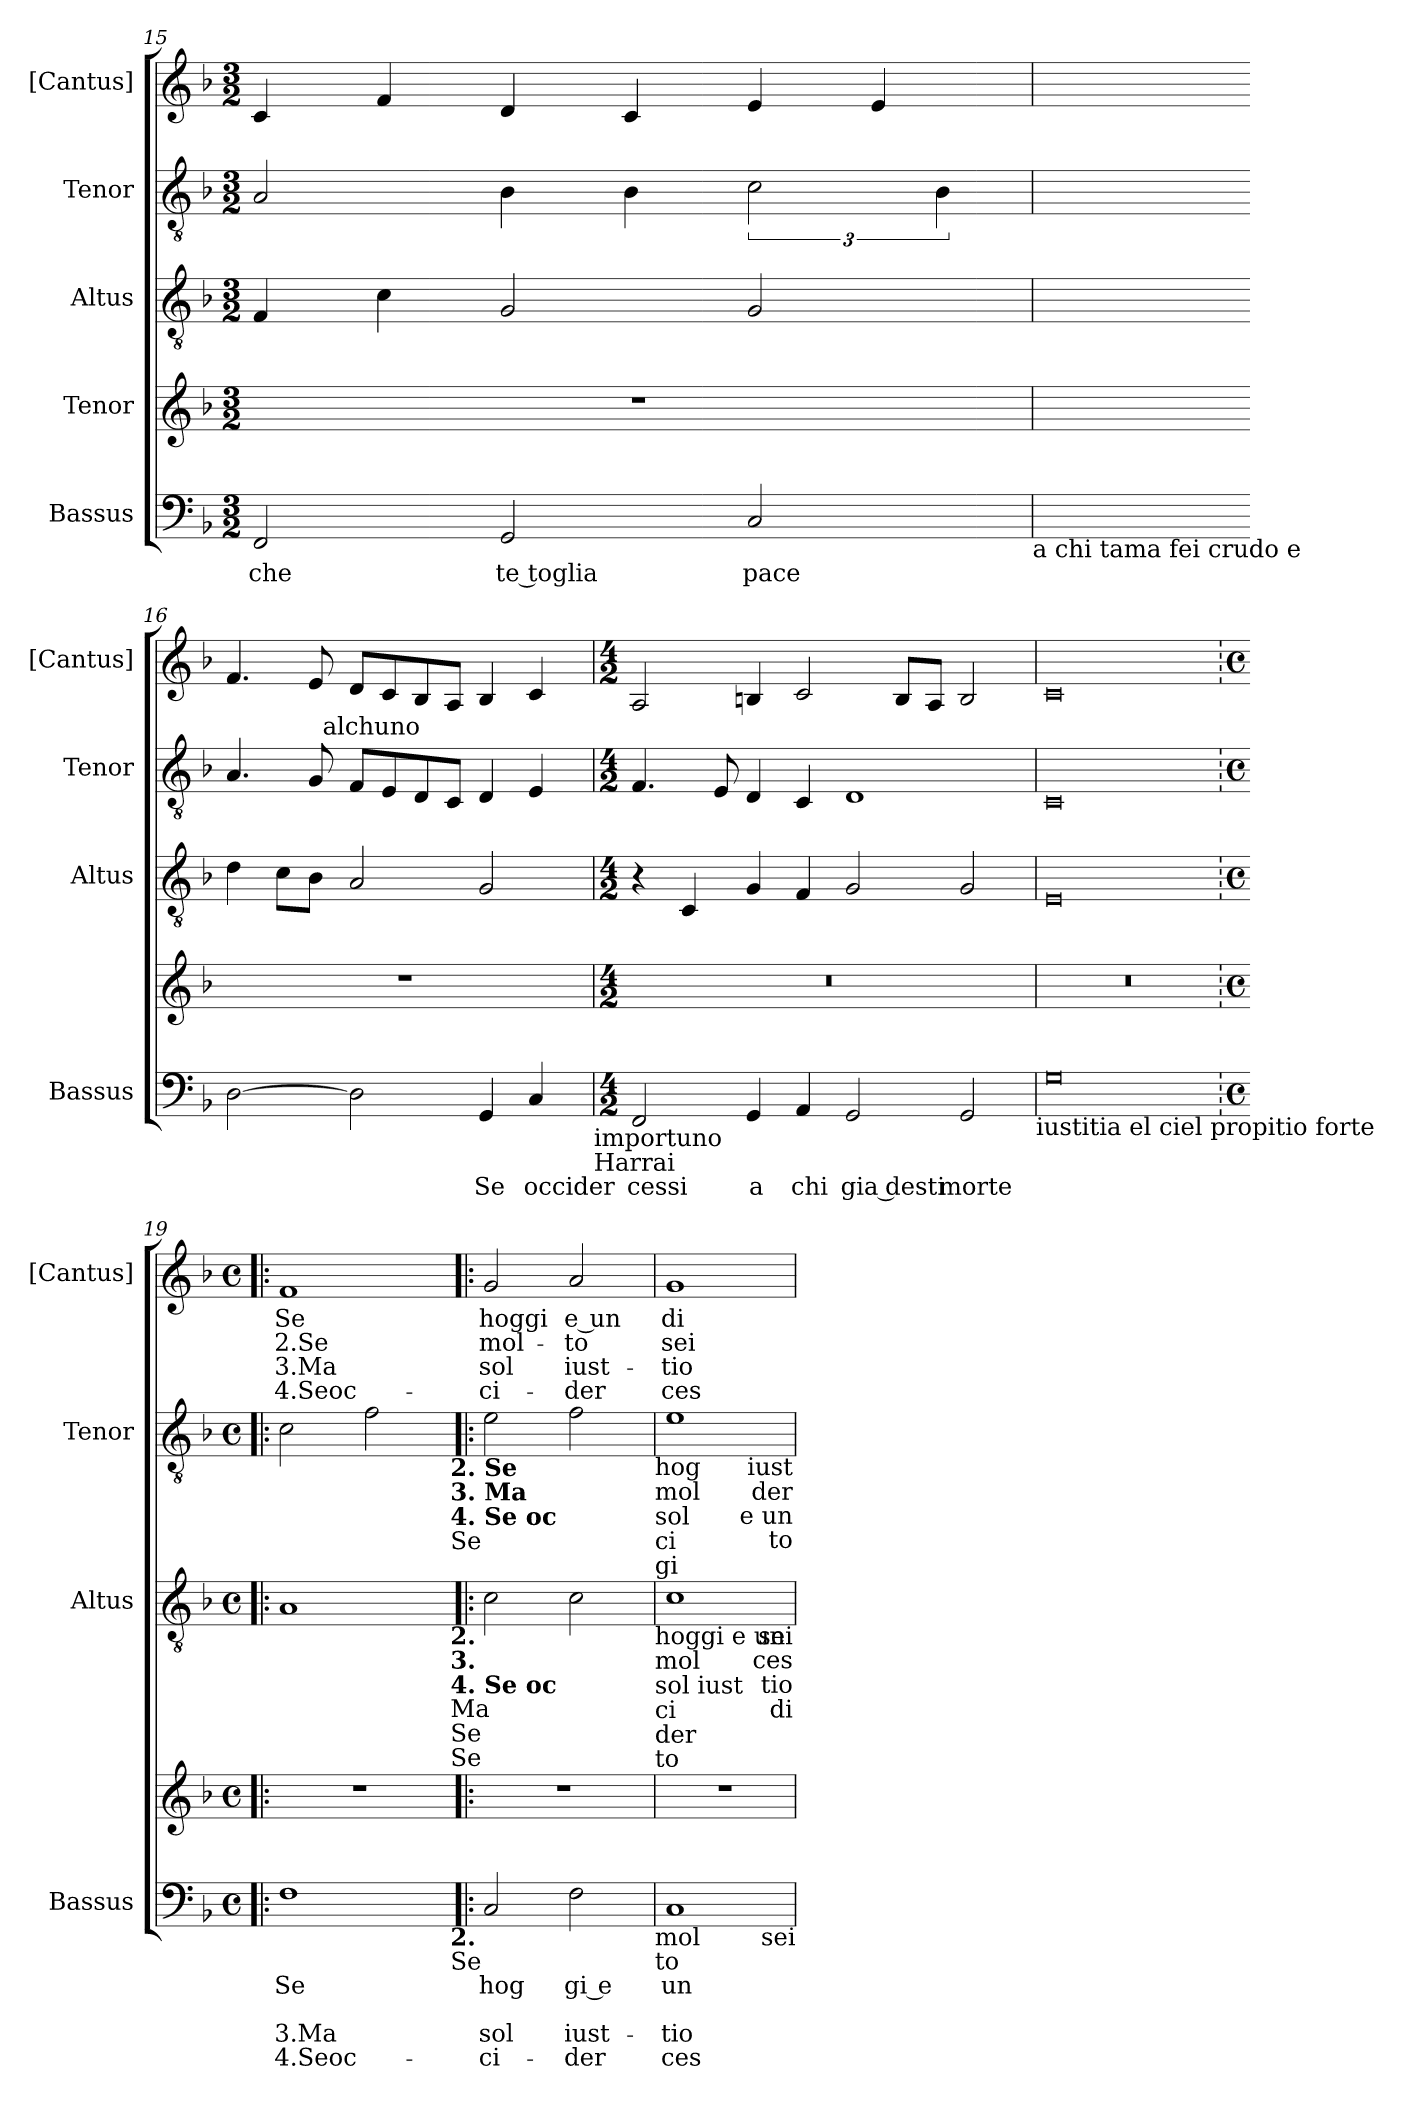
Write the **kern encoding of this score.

**kern	**text	**text	**text	**text	**kern	**kern	**kern	**kern	**text	**text	**text	**text
*part5	*part5	*part5	*part5	*part5	*part4	*part3	*part2	*part1	*part1	*part1	*part1	*part1
*staff5	*staff5	*staff5	*staff5	*staff5	*staff4	*staff3	*staff2	*staff1	*staff1	*staff1	*staff1	*staff1
*I"Bassus	*	*	*	*	*I"Tenor	*I"Altus	*I"Tenor	*I"[Cantus]	*	*	*	*
*I'Bassus	*	*	*	*	*	*I'Altus	*I'Tenor	*I'[Cantus]	*	*	*	*
*clefF4	*	*	*	*	*clefG2	*clefGv2	*clefGv2	*clefG2	*	*	*	*
*k[b-]	*	*	*	*	*k[b-]	*k[b-]	*k[b-]	*k[b-]	*	*	*	*
*F:	*	*	*	*	*F:	*F:	*F:	*F:	*	*	*	*
*M3/2	*	*	*	*	*M3/2	*M3/2	*M3/2	*M3/2	*	*	*	*
=15	=15	=15	=15	=15	=15	=15	=15	=15	=15	=15	=15	=15
!	!LO:LY:b	!	!	!	!	!	!	!	!	!	!	!
2FF/	che	.	.	.	1.r	4F/	2A/	4c/	.	.	.	.
.	.	.	.	.	.	4c\	.	4f/	.	.	.	.
!	!LO:LY:b	!	!	!	!	!	!	!	!	!	!	!
2GG/	te toglia	.	.	.	.	2G/	4B-\	4d/	.	.	.	.
.	.	.	.	.	.	.	4B-\	4c/	.	.	.	.
!	!LO:LY:b	!	!	!	!	!	!	!	!	!	!	!
2C/	pace	.	.	.	.	2G/	3c\	4e/	.	.	.	.
.	.	.	.	.	.	.	.	4e/	.	.	.	.
.	.	.	.	.	.	.	6B-\	.	.	.	.	.
!LO:TX:b:t=a chi tama fei crudo e	!	!	!	!	!	!	!	!	!	!	!	!
=16	=16	=16	=16	=16	=16	=16	=16	=16	=16	=16	=16	=16
*	*	*	*	*	*	*	*^	*	*	*	*	*
[>2D\	.	.	.	.	1.r	4d\	4.A/	4ryy	4.f/	.	.	.	.
.	.	.	.	.	.	8c\L	.	8ryy	.	.	.	.	.
.	.	.	.	.	.	8B-\J	8G/	32ryy	8e/	.	.	.	.
!	!	!	!	!	!	!	!	!LO:TX:a:t=alchuno	!	!	!	!	!
.	.	.	.	.	.	.	.	1ryy	.	.	.	.	.
2D\]	.	.	.	.	.	2A/	8F/L	.	8d/L	.	.	.	.
.	.	.	.	.	.	.	8E/	.	8c/	.	.	.	.
.	.	.	.	.	.	.	8D/	.	8B-/	.	.	.	.
.	.	.	.	.	.	.	8C/J	.	8A/J	.	.	.	.
!	!LO:LY:b	!	!	!	!	!	!	!	!	!	!	!	!
4GG/	Se	.	.	.	.	2G/	4D/	.	4B-/	.	.	.	.
!	!LO:LY:b	!	!	!	!	!	!	!	!	!	!	!	!
4C/	occider	.	.	.	.	.	4E/	.	4c/	.	.	.	.
.	.	.	.	.	.	.	.	16.ryy	.	.	.	.	.
!LO:TX:b:t=importuno	!	!	!	!	!	!	!	!	!	!	!	!	!
!LO:TX:b:t=Harrai	!	!	!	!	!	!	!	!	!	!	!	!	!
*	*	*	*	*	*	*	*v	*v	*	*	*	*	*
=17	=17	=17	=17	=17	=17	=17	=17	=17	=17	=17	=17	=17
*M4/2	*	*	*	*	*M4/2	*M4/2	*M4/2	*M4/2	*	*	*	*
*	*	*	*	*	*	*	*^	*	*	*	*	*
!	!LO:LY:b	!	!	!	!	!	!	!	!	!	!	!	!
*	*	*	*	*	*	*	*v	*v	*	*	*	*	*
2FF/	cessi	.	.	.	0r	4r	4.F/	2A/	.	.	.	.
.	.	.	.	.	.	4C/	.	.	.	.	.	.
.	.	.	.	.	.	.	8E/	.	.	.	.	.
!	!LO:LY:b:rj	!	!	!	!	!	!	!	!	!	!	!
4GG/	a	.	.	.	.	4G/	4D/	4B/	.	.	.	.
!	!LO:LY:b	!	!	!	!	!	!	!	!	!	!	!
4AA/	chi	.	.	.	.	4F/	4C/	2c/	.	.	.	.
!	!LO:LY:b	!	!	!	!	!	!	!	!	!	!	!
2GG/	gia desti	.	.	.	.	2G/	1D	.	.	.	.	.
.	.	.	.	.	.	.	.	8B/L	.	.	.	.
.	.	.	.	.	.	.	.	8A/J	.	.	.	.
!	!LO:LY:b	!	!	!	!	!	!	!	!	!	!	!
2GG/	morte	.	.	.	.	2G/	.	2B/	.	.	.	.
!LO:TX:b:t=iustitia el ciel propitio forte	!	!	!	!	!	!	!	!	!	!	!	!
=18	=18	=18	=18	=18	=18	=18	=18	=18	=18	=18	=18	=18
0G	.	.	.	.	0r	0E	0C	0c	.	.	.	.
!!LO:PB:g=z
=19!:	=19!:	=19!:	=19!:	=19!:	=19!:	=19!:	=19!:	=19!:	=19!:	=19!:	=19!:	=19!:
*M4/4	*	*	*	*	*M4/4	*M4/4	*M4/4	*M4/4	*	*	*	*
*met(c)	*	*	*	*	*met(c)	*met(c)	*met(c)	*met(c)	*	*	*	*
!	!LO:LY:b	!	!LO:LY:b	!LO:LY:b	!	!	!	!	!LO:LY:b	!LO:LY:b	!LO:LY:b	!LO:LY:b
1F	Se	.	3.Ma	4.Seoc-	1r	1A	2c\	1f	Se	2.Se	3.Ma	4.Seoc-
.	.	.	.	.	.	.	2f\	.	.	.	.	.
!	!	!	!	!	!	!	!LO:TX:b:B:t=2. Se	!	!	!	!	!
!	!	!	!	!	!	!	!LO:TX:b:B:t=3. Ma	!	!	!	!	!
!	!	!	!	!	!	!	!LO:TX:b:B:t=4. Se oc	!	!	!	!	!
!	!	!	!	!	!	!	!LO:TX:b:t=Se	!	!	!	!	!
!	!	!	!	!	!	!LO:TX:b:B:t=2.	!	!	!	!	!	!
!	!	!	!	!	!	!LO:TX:b:B:t=3.	!	!	!	!	!	!
!	!	!	!	!	!	!LO:TX:b:B:t=4. Se oc	!	!	!	!	!	!
!	!	!	!	!	!	!LO:TX:b:t=Ma	!	!	!	!	!	!
!	!	!	!	!	!	!LO:TX:b:t=Se	!	!	!	!	!	!
!	!	!	!	!	!	!LO:TX:b:t=Se	!	!	!	!	!	!
!LO:TX:b:B:t=2.	!	!	!	!	!	!	!	!	!	!	!	!
!LO:TX:b:t=Se	!	!	!	!	!	!	!	!	!	!	!	!
=20	=20	=20	=20	=20	=20	=20	=20	=20	=20	=20	=20	=20
!	!LO:LY:b	!	!LO:LY:b	!LO:LY:b	!	!	!	!	!LO:LY:b	!LO:LY:b	!LO:LY:b	!LO:LY:b
2C/	hog	.	sol	-ci-	1r	2c\	2e\	2g/	hoggi	mol-	sol	-ci-
!	!LO:LY:b:rj	!	!LO:LY:b:rj	!LO:LY:b:rj	!	!	!	!	!LO:LY:b:rj	!LO:LY:b:rj	!LO:LY:b:rj	!LO:LY:b:rj
2F\	gi e	.	iust-	-der	.	2c\	2f\	2a/	e un	-to	iust-	-der
!	!	!	!	!	!	!	!LO:TX:b:t=hog	!	!	!	!	!
!	!	!	!	!	!	!	!LO:TX:b:t=mol	!	!	!	!	!
!	!	!	!	!	!	!	!LO:TX:b:t=sol	!	!	!	!	!
!	!	!	!	!	!	!	!LO:TX:b:t=ci	!	!	!	!	!
!	!	!	!	!	!	!	!LO:TX:b:t=gi	!	!	!	!	!
!	!	!	!	!	!	!LO:TX:b:t=hoggi e un	!	!	!	!	!	!
!	!	!	!	!	!	!LO:TX:b:t=mol	!	!	!	!	!	!
!	!	!	!	!	!	!LO:TX:b:t=sol iust	!	!	!	!	!	!
!	!	!	!	!	!	!LO:TX:b:t=ci	!	!	!	!	!	!
!	!	!	!	!	!	!LO:TX:b:t=der	!	!	!	!	!	!
!	!	!	!	!	!	!LO:TX:b:t=to	!	!	!	!	!	!
!LO:TX:b:t=mol	!	!	!	!	!	!	!	!	!	!	!	!
!LO:TX:b:t=to	!	!	!	!	!	!	!	!	!	!	!	!
=21	=21	=21	=21	=21	=21	=21	=21	=21	=21	=21	=21	=21
!	!LO:LY:b	!	!LO:LY:b	!LO:LY:b	!	!	!	!	!LO:LY:b	!LO:LY:b	!LO:LY:b	!LO:LY:b
1C	un	.	-tio	ces-	1r	1c	1e	1g	di	sei	-tio	ces-
!	!	!	!	!	!	!	!LO:TX:b:t=iust	!	!	!	!	!
!	!	!	!	!	!	!	!LO:TX:b:t=der	!	!	!	!	!
!	!	!	!	!	!	!	!LO:TX:b:t=e un	!	!	!	!	!
!	!	!	!	!	!	!	!LO:TX:b:t=to	!	!	!	!	!
!	!	!	!	!	!	!LO:TX:b:t=sei	!	!	!	!	!	!
!	!	!	!	!	!	!LO:TX:b:t=ces	!	!	!	!	!	!
!	!	!	!	!	!	!LO:TX:b:t=tio	!	!	!	!	!	!
!	!	!	!	!	!	!LO:TX:b:t=di	!	!	!	!	!	!
!LO:TX:b:t=sei	!	!	!	!	!	!	!	!	!	!	!	!
=	=	=	=	=	=	=	=	=	=	=	=	=
*-	*-	*-	*-	*-	*-	*-	*-	*-	*-	*-	*-	*-
